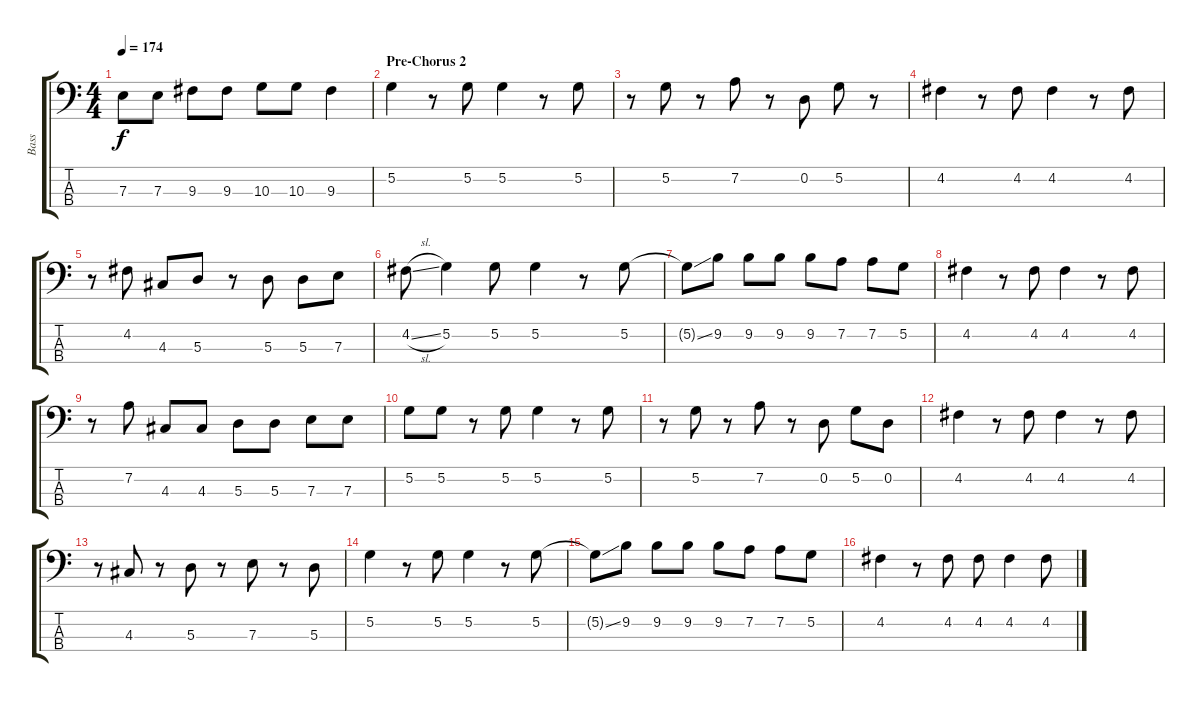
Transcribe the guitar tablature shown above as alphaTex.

\track ("Bass" "Bass") {instrument fretlessbass}
\staff {score tabs}
\tuning (G2 D2 A1 E1) {hide}
\ts (4 4)
\tempo 174
\clef f4
\ks c
7.3.8{dy f} 7.3.8 9.3.8 9.3.8 10.3.8 10.3.8 9.3.4 |
\section ("" "Pre-Chorus 2")
5.2.4 r.8 5.2.8 5.2.4 r.8 5.2.8 |
r.8 5.2.8 r.8 7.2.8 r.8 0.2.8 5.2.8 r.8 |
4.2.4 r.8 4.2.8 4.2.4 r.8 4.2.8 |
r.8 4.2.8 4.3.8 5.3.8 r.8 5.3.8 5.3.8 7.3.8 |
4.2{sl}.8 5.2.4 5.2.8 5.2.4 r.8 5.2.8 |
5.2{ss t}.8 9.2.8 9.2.8 9.2.8 9.2.8 7.2.8 7.2.8 5.2.8 |
4.2.4 r.8 4.2.8 4.2.4 r.8 4.2.8 |
r.8 7.2.8 4.3.8 4.3.8 5.3.8 5.3.8 7.3.8 7.3.8 |
5.2.8 5.2.8 r.8 5.2.8 5.2.4 r.8 5.2.8 |
r.8 5.2.8 r.8 7.2.8 r.8 0.2.8 5.2.8 0.2.8 |
4.2.4 r.8 4.2.8 4.2.4 r.8 4.2.8 |
r.8 4.3.8 r.8 5.3.8 r.8 7.3.8 r.8 5.3.8 |
5.2.4 r.8 5.2.8 5.2.4 r.8 5.2.8 |
5.2{ss t}.8 9.2.8 9.2.8 9.2.8 9.2.8 7.2.8 7.2.8 5.2.8 |
4.2.4 r.8 4.2.8 4.2.8 4.2.4 4.2.8
